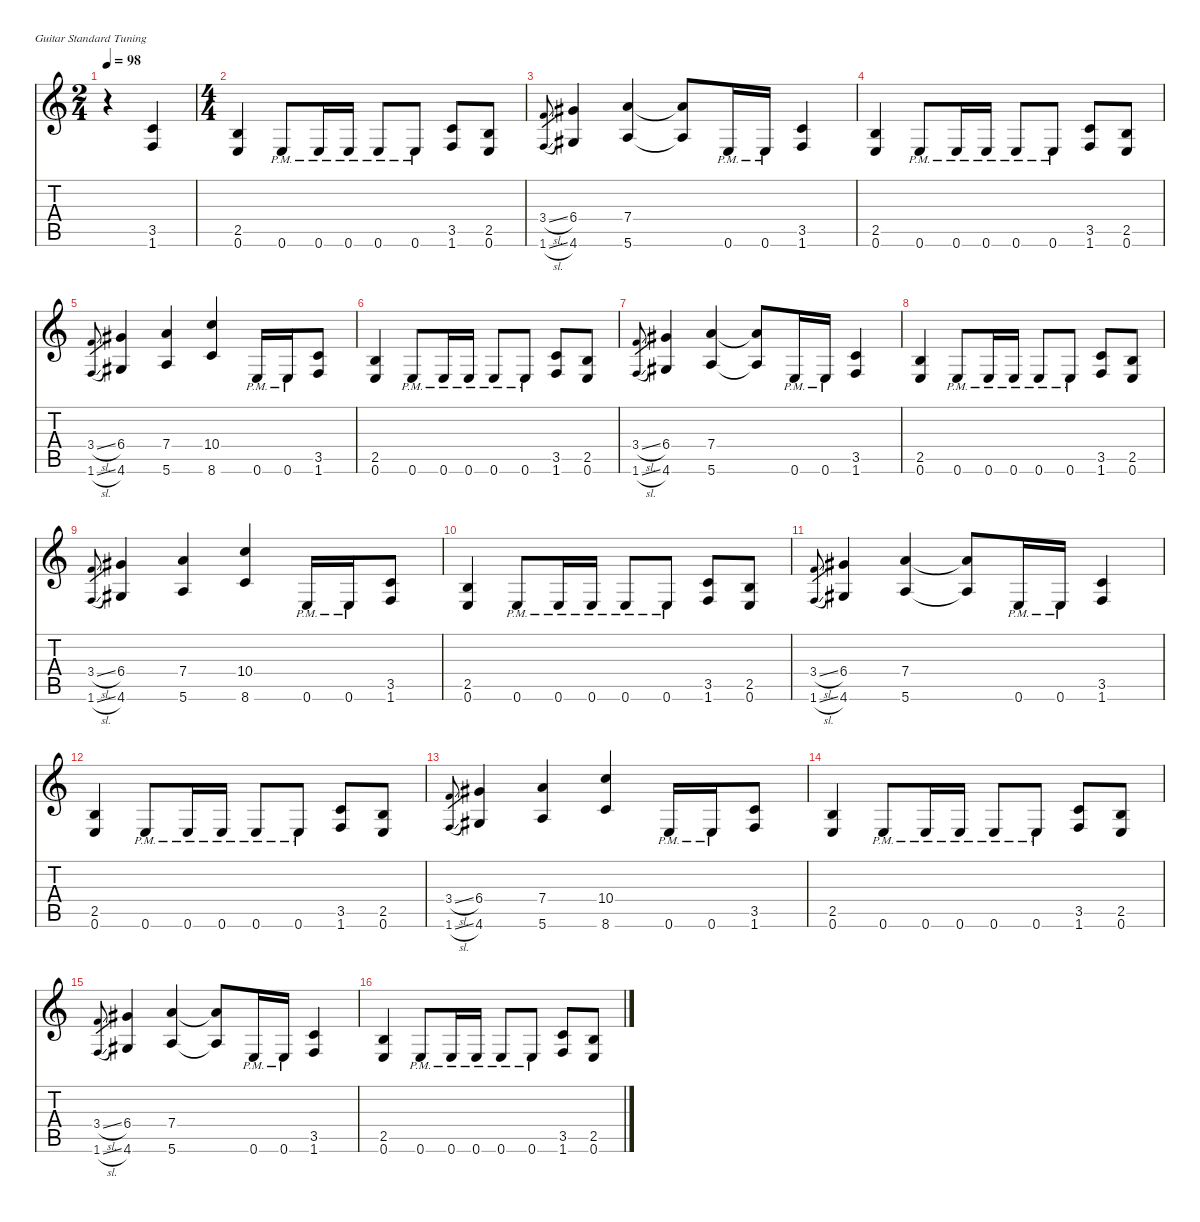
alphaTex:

\defaultSystemsLayout 4
\hideDynamics
\bracketExtendMode nobrackets
\singleTrackTrackNamePolicy hidden
\multiTrackTrackNamePolicy hidden
\firstSystemTrackNameMode fullname
\otherSystemsTrackNameOrientation horizontal
\track ("Guitar 1" "dist.guit.") {mute instrument distortionguitar}
\staff {score tabs}
\tuning (E4 B3 G3 D3 A2 E2)
\ts (2 4)
\beaming (8 2 2)
\tempo 98
\clef g2
\ks c
r.4{dy f instrument distortionguitar beam Down} (3.5 1.6).4{beam Up} |
\ts (4 4)
\beaming (8 2 2 2 2)
(2.5 0.6).4{beam Up} 0.6{pm}.8{beam Up} 0.6{pm}.16{beam Up} 0.6{pm}.16{beam Up} 0.6{pm}.8{beam Up} 0.6{pm}.8{beam Up} (3.5 1.6).8{beam Up} (2.5 0.6).8{beam Up} |
(3.4{sl} 1.6{sl}).8{gr dy mf beam Up} (6.4{acc #} 4.6{acc #}).4{dy f beam Up} (7.4 5.6).4{beam Up} (7.4{t} 5.6{t}).8{beam Up} 0.6{pm}.16{beam Up} 0.6{pm}.16{beam Up} (3.5 1.6).4{beam Up} |
(2.5 0.6).4{beam Up} 0.6{pm}.8{beam Up} 0.6{pm}.16{beam Up} 0.6{pm}.16{beam Up} 0.6{pm}.8{beam Up} 0.6{pm}.8{beam Up} (3.5 1.6).8{beam Up} (2.5 0.6).8{beam Up} |
(3.4{sl} 1.6{sl}).8{gr dy mf beam Up} (6.4{acc #} 4.6{acc #}).4{dy f beam Up} (7.4 5.6).4{beam Up} (10.4 8.6).4{beam Up} 0.6{pm}.16{beam Up} 0.6{pm}.16{beam Up} (3.5 1.6).8{beam Up} |
(2.5 0.6).4{beam Up} 0.6{pm}.8{beam Up} 0.6{pm}.16{beam Up} 0.6{pm}.16{beam Up} 0.6{pm}.8{beam Up} 0.6{pm}.8{beam Up} (3.5 1.6).8{beam Up} (2.5 0.6).8{beam Up} |
(3.4{sl} 1.6{sl}).8{gr dy mf beam Up} (6.4{acc #} 4.6{acc #}).4{dy f beam Up} (7.4 5.6).4{beam Up} (7.4{t} 5.6{t}).8{beam Up} 0.6{pm}.16{beam Up} 0.6{pm}.16{beam Up} (3.5 1.6).4{beam Up} |
(2.5 0.6).4{beam Up} 0.6{pm}.8{beam Up} 0.6{pm}.16{beam Up} 0.6{pm}.16{beam Up} 0.6{pm}.8{beam Up} 0.6{pm}.8{beam Up} (3.5 1.6).8{beam Up} (2.5 0.6).8{beam Up} |
(3.4{sl} 1.6{sl}).8{gr dy mf beam Up} (6.4{acc #} 4.6{acc #}).4{dy f beam Up} (7.4 5.6).4{beam Up} (10.4 8.6).4{beam Up} 0.6{pm}.16{beam Up} 0.6{pm}.16{beam Up} (3.5 1.6).8{beam Up} |
(2.5 0.6).4{beam Up} 0.6{pm}.8{beam Up} 0.6{pm}.16{beam Up} 0.6{pm}.16{beam Up} 0.6{pm}.8{beam Up} 0.6{pm}.8{beam Up} (3.5 1.6).8{beam Up} (2.5 0.6).8{beam Up} |
(3.4{sl} 1.6{sl}).8{gr dy mf beam Up} (6.4{acc #} 4.6{acc #}).4{dy f beam Up} (7.4 5.6).4{beam Up} (7.4{t} 5.6{t}).8{beam Up} 0.6{pm}.16{beam Up} 0.6{pm}.16{beam Up} (3.5 1.6).4{beam Up} |
(2.5 0.6).4{beam Up} 0.6{pm}.8{beam Up} 0.6{pm}.16{beam Up} 0.6{pm}.16{beam Up} 0.6{pm}.8{beam Up} 0.6{pm}.8{beam Up} (3.5 1.6).8{beam Up} (2.5 0.6).8{beam Up} |
(3.4{sl} 1.6{sl}).8{gr dy mf beam Up} (6.4{acc #} 4.6{acc #}).4{dy f beam Up} (7.4 5.6).4{beam Up} (10.4 8.6).4{beam Up} 0.6{pm}.16{beam Up} 0.6{pm}.16{beam Up} (3.5 1.6).8{beam Up} |
(2.5 0.6).4{beam Up} 0.6{pm}.8{beam Up} 0.6{pm}.16{beam Up} 0.6{pm}.16{beam Up} 0.6{pm}.8{beam Up} 0.6{pm}.8{beam Up} (3.5 1.6).8{beam Up} (2.5 0.6).8{beam Up} |
(3.4{sl} 1.6{sl}).8{gr dy mf beam Up} (6.4{acc #} 4.6{acc #}).4{dy f beam Up} (7.4 5.6).4{beam Up} (7.4{t} 5.6{t}).8{beam Up} 0.6{pm}.16{beam Up} 0.6{pm}.16{beam Up} (3.5 1.6).4{beam Up} |
(2.5 0.6).4{beam Up} 0.6{pm}.8{beam Up} 0.6{pm}.16{beam Up} 0.6{pm}.16{beam Up} 0.6{pm}.8{beam Up} 0.6{pm}.8{beam Up} (3.5 1.6).8{beam Up} (2.5 0.6).8{beam Up}
